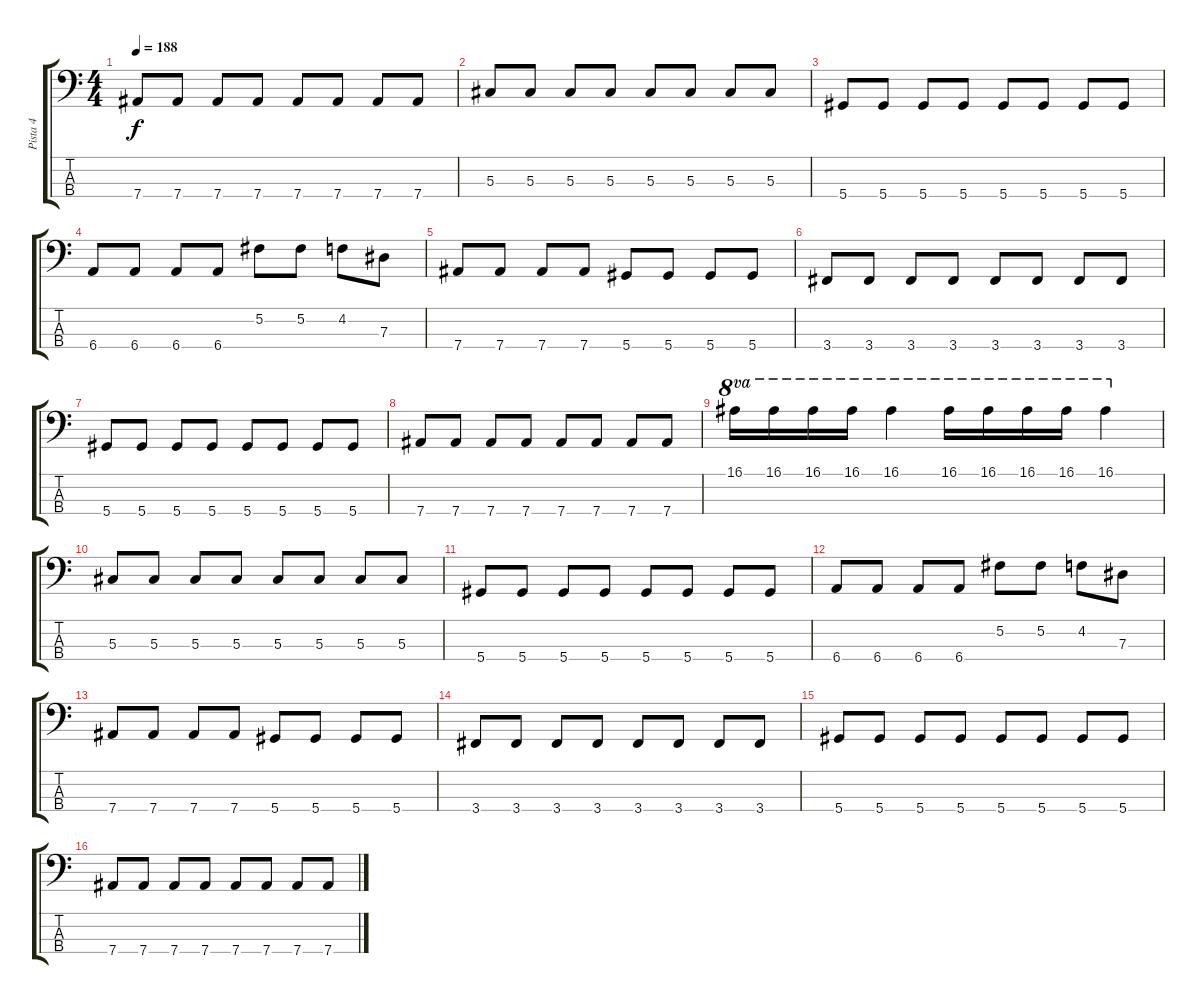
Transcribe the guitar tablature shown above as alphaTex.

\track ("Pista 4" "Pista 4") {instrument electricbassfinger}
\staff {score tabs}
\tuning (Gb2 Db2 Ab1 Eb1) {hide}
\ts (4 4)
\tempo 188
\clef f4
\ks c
7.4.8{dy f} 7.4.8 7.4.8 7.4.8 7.4.8 7.4.8 7.4.8 7.4.8 |
5.3.8 5.3.8 5.3.8 5.3.8 5.3.8 5.3.8 5.3.8 5.3.8 |
5.4.8 5.4.8 5.4.8 5.4.8 5.4.8 5.4.8 5.4.8 5.4.8 |
6.4.8 6.4.8 6.4.8 6.4.8 5.2.8 5.2.8 4.2.8 7.3.8 |
7.4.8 7.4.8 7.4.8 7.4.8 5.4.8 5.4.8 5.4.8 5.4.8 |
3.4.8 3.4.8 3.4.8 3.4.8 3.4.8 3.4.8 3.4.8 3.4.8 |
5.4.8 5.4.8 5.4.8 5.4.8 5.4.8 5.4.8 5.4.8 5.4.8 |
7.4.8 7.4.8 7.4.8 7.4.8 7.4.8 7.4.8 7.4.8 7.4.8 |
16.1.16{ot 8va} 16.1.16{ot 8va} 16.1.16{ot 8va} 16.1.16{ot 8va} 16.1.4{ot 8va} 16.1.16{ot 8va} 16.1.16{ot 8va} 16.1.16{ot 8va} 16.1.16{ot 8va} 16.1.4{ot 8va} |
5.3.8 5.3.8 5.3.8 5.3.8 5.3.8 5.3.8 5.3.8 5.3.8 |
5.4.8 5.4.8 5.4.8 5.4.8 5.4.8 5.4.8 5.4.8 5.4.8 |
6.4.8 6.4.8 6.4.8 6.4.8 5.2.8 5.2.8 4.2.8 7.3.8 |
7.4.8 7.4.8 7.4.8 7.4.8 5.4.8 5.4.8 5.4.8 5.4.8 |
3.4.8 3.4.8 3.4.8 3.4.8 3.4.8 3.4.8 3.4.8 3.4.8 |
5.4.8 5.4.8 5.4.8 5.4.8 5.4.8 5.4.8 5.4.8 5.4.8 |
7.4.8 7.4.8 7.4.8 7.4.8 7.4.8 7.4.8 7.4.8 7.4.8
